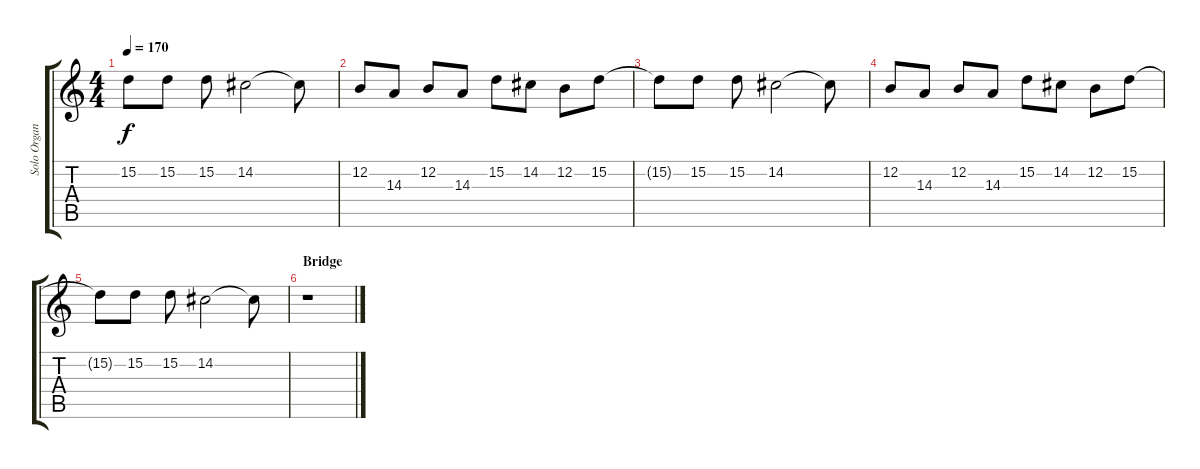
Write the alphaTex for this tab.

\track ("Solo Organ" "Solo Organ") {instrument drawbarorgan}
\staff {score tabs}
\tuning (E4 B3 G3 D3 A2 E2) {hide}
\ts (4 4)
\tempo 170
\clef g2
\ks c
15.2{t}.8{dy f} 15.2.8 15.2.8 14.2.2 14.2{t}.8 |
12.2.8 14.3.8 12.2.8 14.3.8 15.2.8 14.2.8 12.2.8 15.2.8 |
15.2{t}.8 15.2.8 15.2.8 14.2.2 14.2{t}.8 |
12.2.8 14.3.8 12.2.8 14.3.8 15.2.8 14.2.8 12.2.8 15.2.8 |
15.2{t}.8 15.2.8 15.2.8 14.2.2 14.2{t}.8 |
\section ("" "Bridge")
r.1
